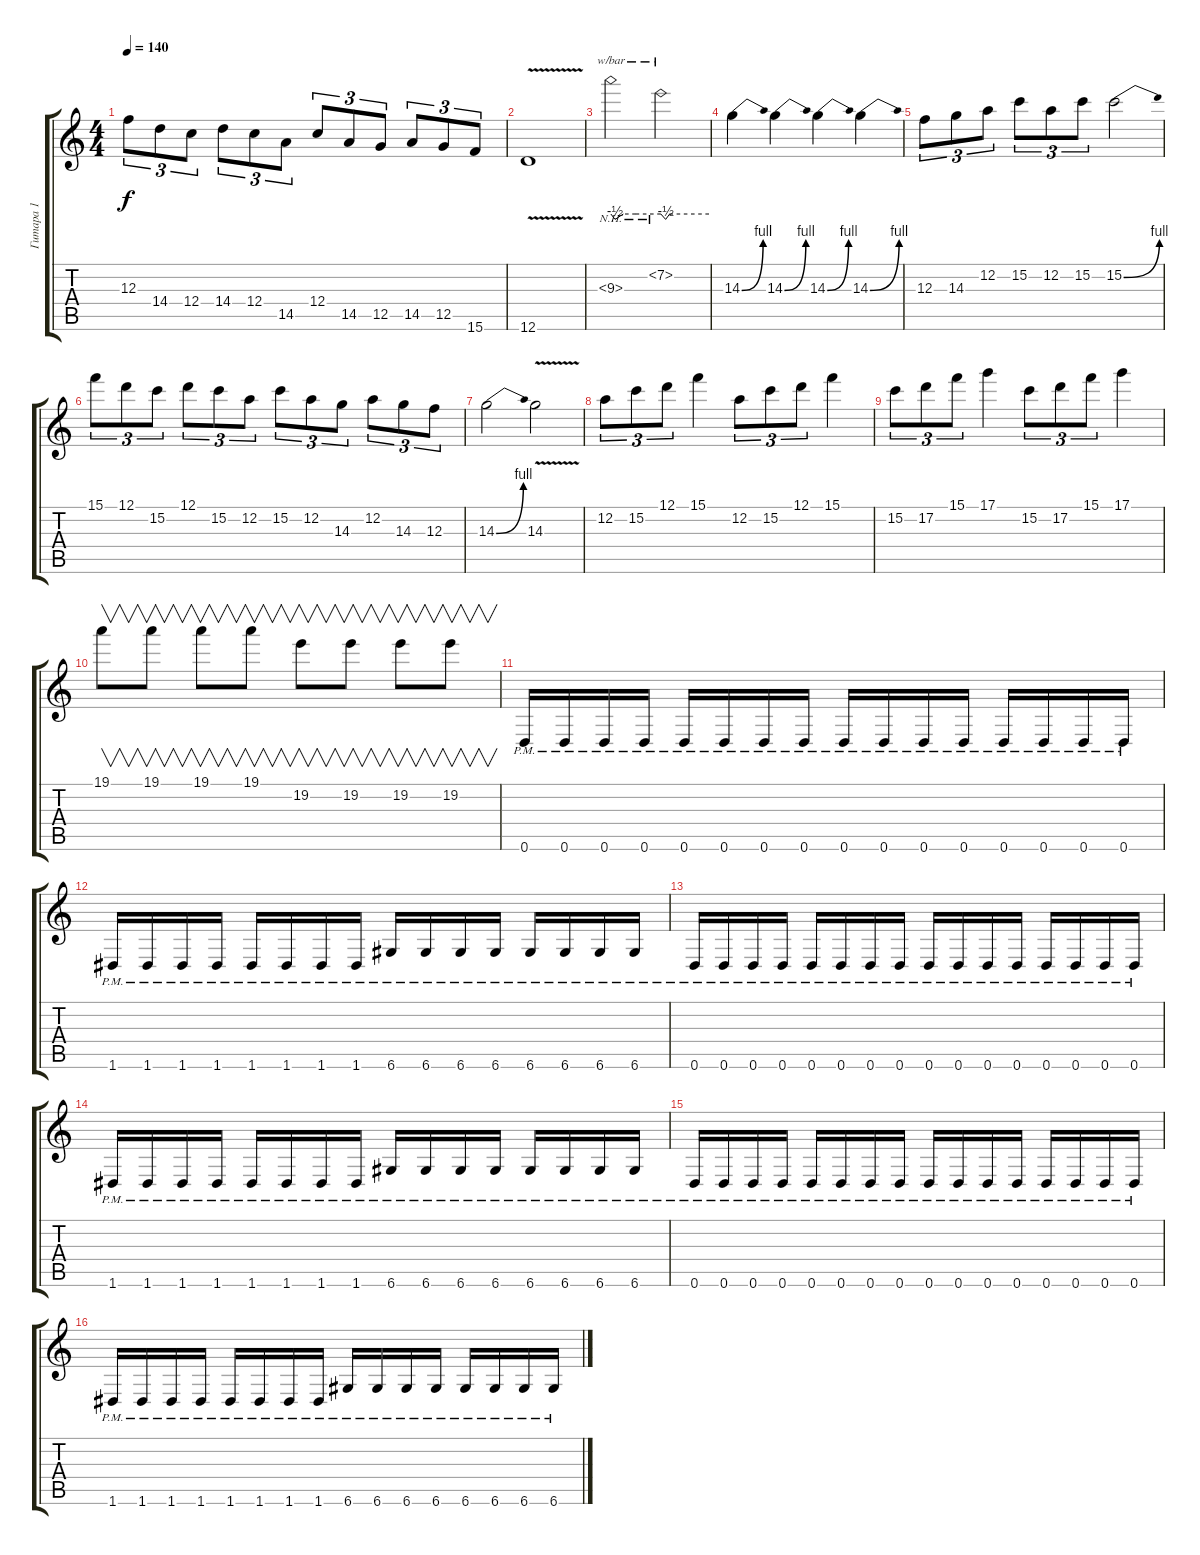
\track ("Гитара 1" "Гитара 1") {instrument overdrivenguitar}
\staff {score tabs}
\tuning (D4 A3 F3 C3 G2 D2) {hide}
\ts (4 4)
\tempo 140
\clef g2
\ks c
12.3.8{tu (3 2) dy f} 14.4.8{tu (3 2)} 12.4.8{tu (3 2)} 14.4.8{tu (3 2)} 12.4.8{tu (3 2)} 14.5.8{tu (3 2)} 12.4.8{tu (3 2)} 14.5.8{tu (3 2)} 12.5.8{tu (3 2)} 14.5.8{tu (3 2)} 12.5.8{tu (3 2)} 15.6.8{tu (3 2)} |
12.6{v}.1 |
9.3{nh}.2{tbe (custom default 0 0 5 -2 15 0 30 0 60 0)} 7.2{nh}.2{tbe (custom default 0 0 6 -2 11 0 60 0)} |
14.3{be (bend 0 0 60 4)}.4 14.3{be (bend 0 0 60 4)}.4 14.3{be (bend 0 0 60 4)}.4 14.3{be (bend 0 0 60 4)}.4 |
12.3.8{tu (3 2)} 14.3.8{tu (3 2)} 12.2.8{tu (3 2)} 15.2.8{tu (3 2)} 12.2.8{tu (3 2)} 15.2.8{tu (3 2)} 15.2{be (bend 0 0 60 4)}.2 |
15.1.8{tu (3 2)} 12.1.8{tu (3 2)} 15.2.8{tu (3 2)} 12.1.8{tu (3 2)} 15.2.8{tu (3 2)} 12.2.8{tu (3 2)} 15.2.8{tu (3 2)} 12.2.8{tu (3 2)} 14.3.8{tu (3 2)} 12.2.8{tu (3 2)} 14.3.8{tu (3 2)} 12.3.8{tu (3 2)} |
14.3{be (bend 0 0 60 4)}.2 14.3{v}.2 |
12.2.8{tu (3 2)} 15.2.8{tu (3 2)} 12.1.8{tu (3 2)} 15.1.4 12.2.8{tu (3 2)} 15.2.8{tu (3 2)} 12.1.8{tu (3 2)} 15.1.4 |
15.2.8{tu (3 2)} 17.2.8{tu (3 2)} 15.1.8{tu (3 2)} 17.1.4 15.2.8{tu (3 2)} 17.2.8{tu (3 2)} 15.1.8{tu (3 2)} 17.1.4 |
19.1.8{v} 19.1.8{v} 19.1.8{v} 19.1.8{v} 19.2.8{v} 19.2.8{v} 19.2.8{v} 19.2.8{v} |
0.6{pm}.16 0.6{pm}.16 0.6{pm}.16 0.6{pm}.16 0.6{pm}.16 0.6{pm}.16 0.6{pm}.16 0.6{pm}.16 0.6{pm}.16 0.6{pm}.16 0.6{pm}.16 0.6{pm}.16 0.6{pm}.16 0.6{pm}.16 0.6{pm}.16 0.6{pm}.16 |
1.6{pm}.16 1.6{pm}.16 1.6{pm}.16 1.6{pm}.16 1.6{pm}.16 1.6{pm}.16 1.6{pm}.16 1.6{pm}.16 6.6{pm}.16 6.6{pm}.16 6.6{pm}.16 6.6{pm}.16 6.6{pm}.16 6.6{pm}.16 6.6{pm}.16 6.6{pm}.16 |
0.6{pm}.16 0.6{pm}.16 0.6{pm}.16 0.6{pm}.16 0.6{pm}.16 0.6{pm}.16 0.6{pm}.16 0.6{pm}.16 0.6{pm}.16 0.6{pm}.16 0.6{pm}.16 0.6{pm}.16 0.6{pm}.16 0.6{pm}.16 0.6{pm}.16 0.6{pm}.16 |
1.6{pm}.16 1.6{pm}.16 1.6{pm}.16 1.6{pm}.16 1.6{pm}.16 1.6{pm}.16 1.6{pm}.16 1.6{pm}.16 6.6{pm}.16 6.6{pm}.16 6.6{pm}.16 6.6{pm}.16 6.6{pm}.16 6.6{pm}.16 6.6{pm}.16 6.6{pm}.16 |
0.6{pm}.16 0.6{pm}.16 0.6{pm}.16 0.6{pm}.16 0.6{pm}.16 0.6{pm}.16 0.6{pm}.16 0.6{pm}.16 0.6{pm}.16 0.6{pm}.16 0.6{pm}.16 0.6{pm}.16 0.6{pm}.16 0.6{pm}.16 0.6{pm}.16 0.6{pm}.16 |
1.6{pm}.16 1.6{pm}.16 1.6{pm}.16 1.6{pm}.16 1.6{pm}.16 1.6{pm}.16 1.6{pm}.16 1.6{pm}.16 6.6{pm}.16 6.6{pm}.16 6.6{pm}.16 6.6{pm}.16 6.6{pm}.16 6.6{pm}.16 6.6{pm}.16 6.6{pm}.16
